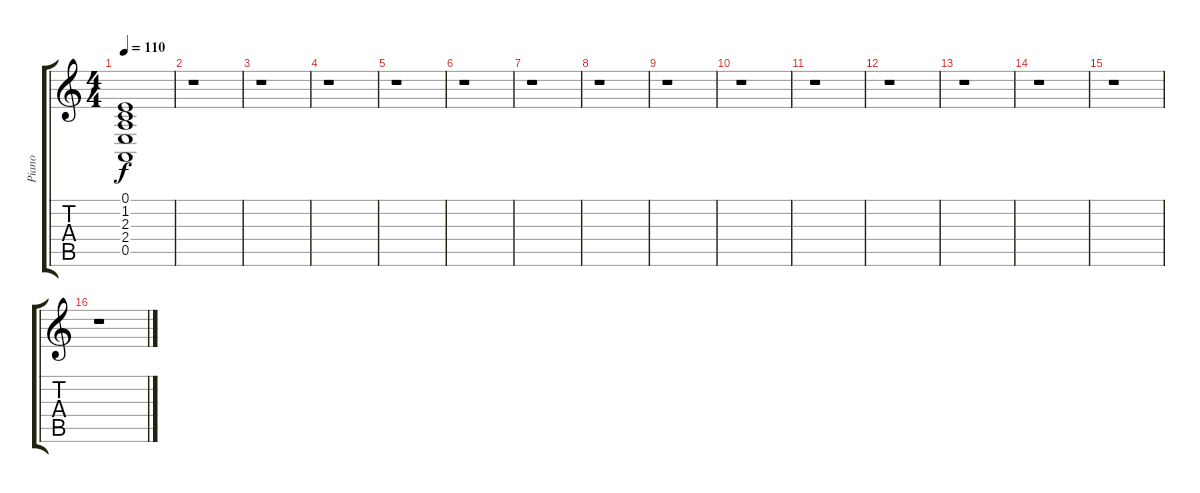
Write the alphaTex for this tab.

\track ("Piano" "Piano") {instrument brightacousticpiano}
\staff {score tabs}
\tuning (E4 B3 G3 D3 A2 E2) {hide}
\ts (4 4)
\tempo 110
\clef g2
\ks c
(0.1 1.2 2.3 2.4 0.5).1{dy f} |
r.1 |
r.1 |
r.1 |
r.1 |
r.1 |
r.1 |
r.1 |
r.1 |
r.1 |
r.1 |
r.1 |
r.1 |
r.1 |
r.1 |
r.1
